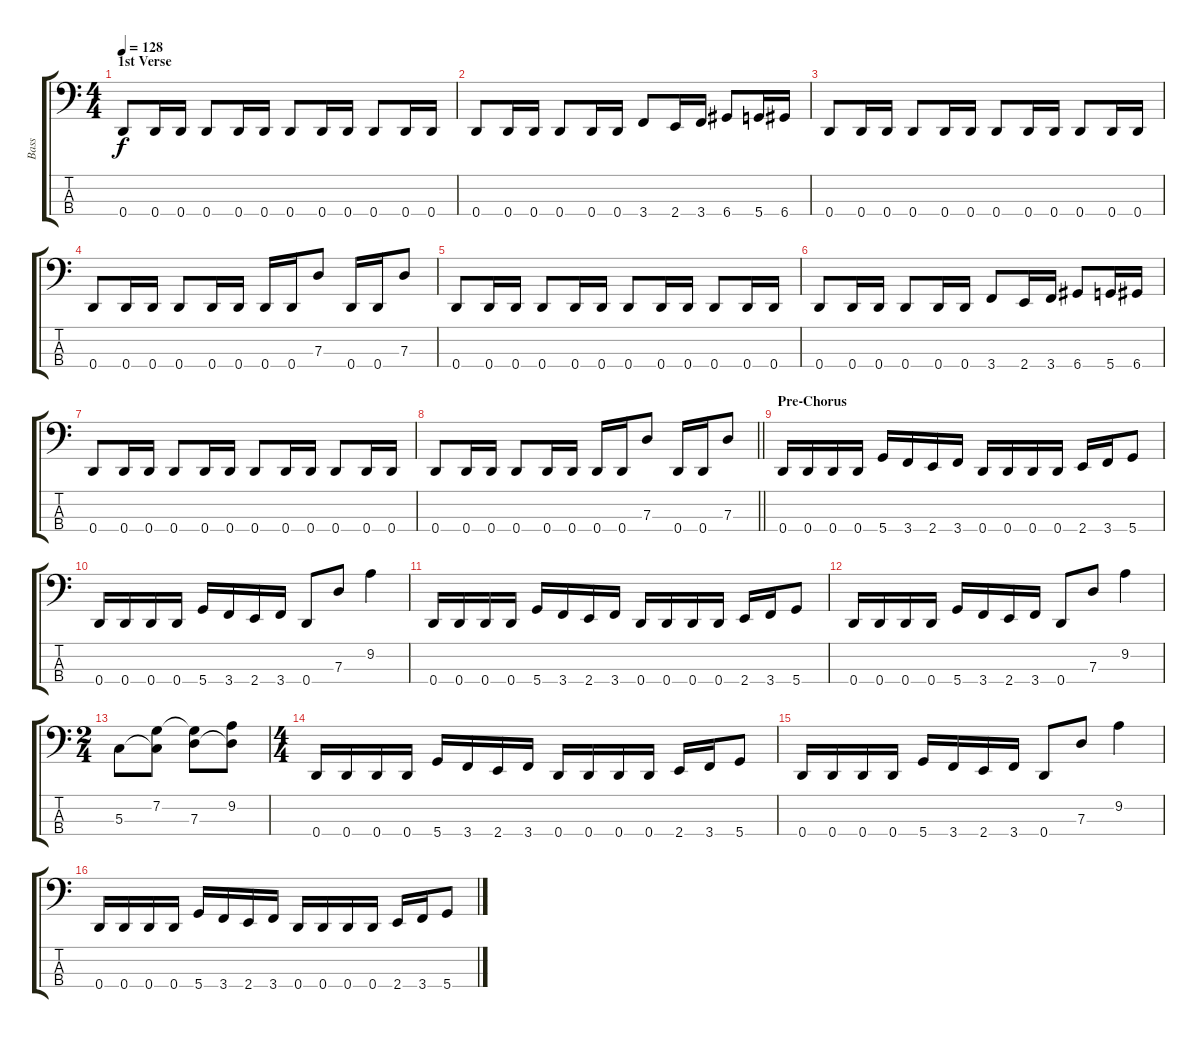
\track ("Bass" "Bass") {instrument electricbasspick}
\staff {score tabs}
\tuning (F2 C2 G1 D1) {hide}
\ts (4 4)
\section ("" "1st Verse")
\tempo 128
\clef f4
\ks c
0.4.8{dy f} 0.4.16 0.4.16 0.4.8 0.4.16 0.4.16 0.4.8 0.4.16 0.4.16 0.4.8 0.4.16 0.4.16 |
0.4.8 0.4.16 0.4.16 0.4.8 0.4.16 0.4.16 3.4.8 2.4.16 3.4.16 6.4.8 5.4.16 6.4.16 |
0.4.8 0.4.16 0.4.16 0.4.8 0.4.16 0.4.16 0.4.8 0.4.16 0.4.16 0.4.8 0.4.16 0.4.16 |
0.4.8 0.4.16 0.4.16 0.4.8 0.4.16 0.4.16 0.4.16 0.4.16 7.3.8 0.4.16 0.4.16 7.3.8 |
0.4.8 0.4.16 0.4.16 0.4.8 0.4.16 0.4.16 0.4.8 0.4.16 0.4.16 0.4.8 0.4.16 0.4.16 |
0.4.8 0.4.16 0.4.16 0.4.8 0.4.16 0.4.16 3.4.8 2.4.16 3.4.16 6.4.8 5.4.16 6.4.16 |
0.4.8 0.4.16 0.4.16 0.4.8 0.4.16 0.4.16 0.4.8 0.4.16 0.4.16 0.4.8 0.4.16 0.4.16 |
\barLineRight lightlight
0.4.8 0.4.16 0.4.16 0.4.8 0.4.16 0.4.16 0.4.16 0.4.16 7.3.8 0.4.16 0.4.16 7.3.8 |
\section ("" "Pre-Chorus")
0.4.16 0.4.16 0.4.16 0.4.16 5.4.16 3.4.16 2.4.16 3.4.16 0.4.16 0.4.16 0.4.16 0.4.16 2.4.16 3.4.16 5.4.8 |
0.4.16 0.4.16 0.4.16 0.4.16 5.4.16 3.4.16 2.4.16 3.4.16 0.4.8 7.3.8 9.2.4 |
0.4.16 0.4.16 0.4.16 0.4.16 5.4.16 3.4.16 2.4.16 3.4.16 0.4.16 0.4.16 0.4.16 0.4.16 2.4.16 3.4.16 5.4.8 |
0.4.16 0.4.16 0.4.16 0.4.16 5.4.16 3.4.16 2.4.16 3.4.16 0.4.8 7.3.8 9.2.4 |
\ts (2 4)
5.3.8 (7.2 5.3{t}).8 (7.2{t} 7.3).8 (9.2 7.3{t}).8 |
\ts (4 4)
0.4.16 0.4.16 0.4.16 0.4.16 5.4.16 3.4.16 2.4.16 3.4.16 0.4.16 0.4.16 0.4.16 0.4.16 2.4.16 3.4.16 5.4.8 |
0.4.16 0.4.16 0.4.16 0.4.16 5.4.16 3.4.16 2.4.16 3.4.16 0.4.8 7.3.8 9.2.4 |
0.4.16 0.4.16 0.4.16 0.4.16 5.4.16 3.4.16 2.4.16 3.4.16 0.4.16 0.4.16 0.4.16 0.4.16 2.4.16 3.4.16 5.4.8
